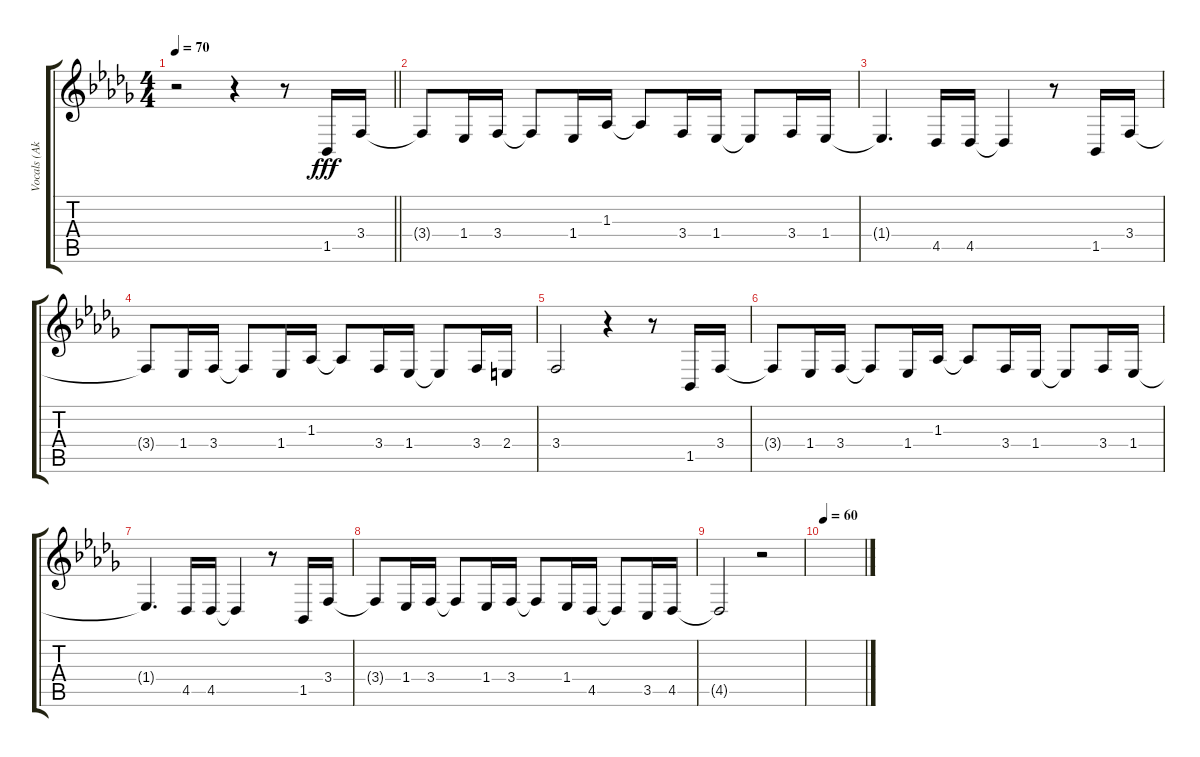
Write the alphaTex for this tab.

\track ("Vocals (Akiyama Mio)" "Vocals (Ak") {instrument altosax}
\staff {score tabs}
\tuning (E4 B3 G3 D3 A2 E2) {hide}
\ts (4 4)
\tempo 70
\clef g2
\barLineRight lightlight
\ks db
r.2{dy fff} r.4 r.8 1.5.16 3.4.16 |
3.4{t}.8 1.4.16 3.4.16 3.4{t}.8 1.4.16 1.3.16 1.3{t}.8 3.4.16 1.4.16 1.4{t}.8 3.4.16 1.4.16 |
1.4{t}.4{d} 4.5.16 4.5.16 4.5{t}.4 r.8 1.5.16 3.4.16 |
3.4{t}.8 1.4.16 3.4.16 3.4{t}.8 1.4.16 1.3.16 1.3{t}.8 3.4.16 1.4.16 1.4{t}.8 3.4.16 2.4.16 |
3.4.2 r.4 r.8 1.5.16 3.4.16 |
3.4{t}.8 1.4.16 3.4.16 3.4{t}.8 1.4.16 1.3.16 1.3{t}.8 3.4.16 1.4.16 1.4{t}.8 3.4.16 1.4.16 |
1.4{t}.4{d} 4.5.16 4.5.16 4.5{t}.4 r.8 1.5.16 3.4.16 |
3.4{t}.8 1.4.16 3.4.16 3.4{t}.8 1.4.16 3.4.16 3.4{t}.8 1.4.16 4.5.16 4.5{t}.8 3.5.16 4.5.16 |
4.5{t}.2 r.2 |
\tempo 60
